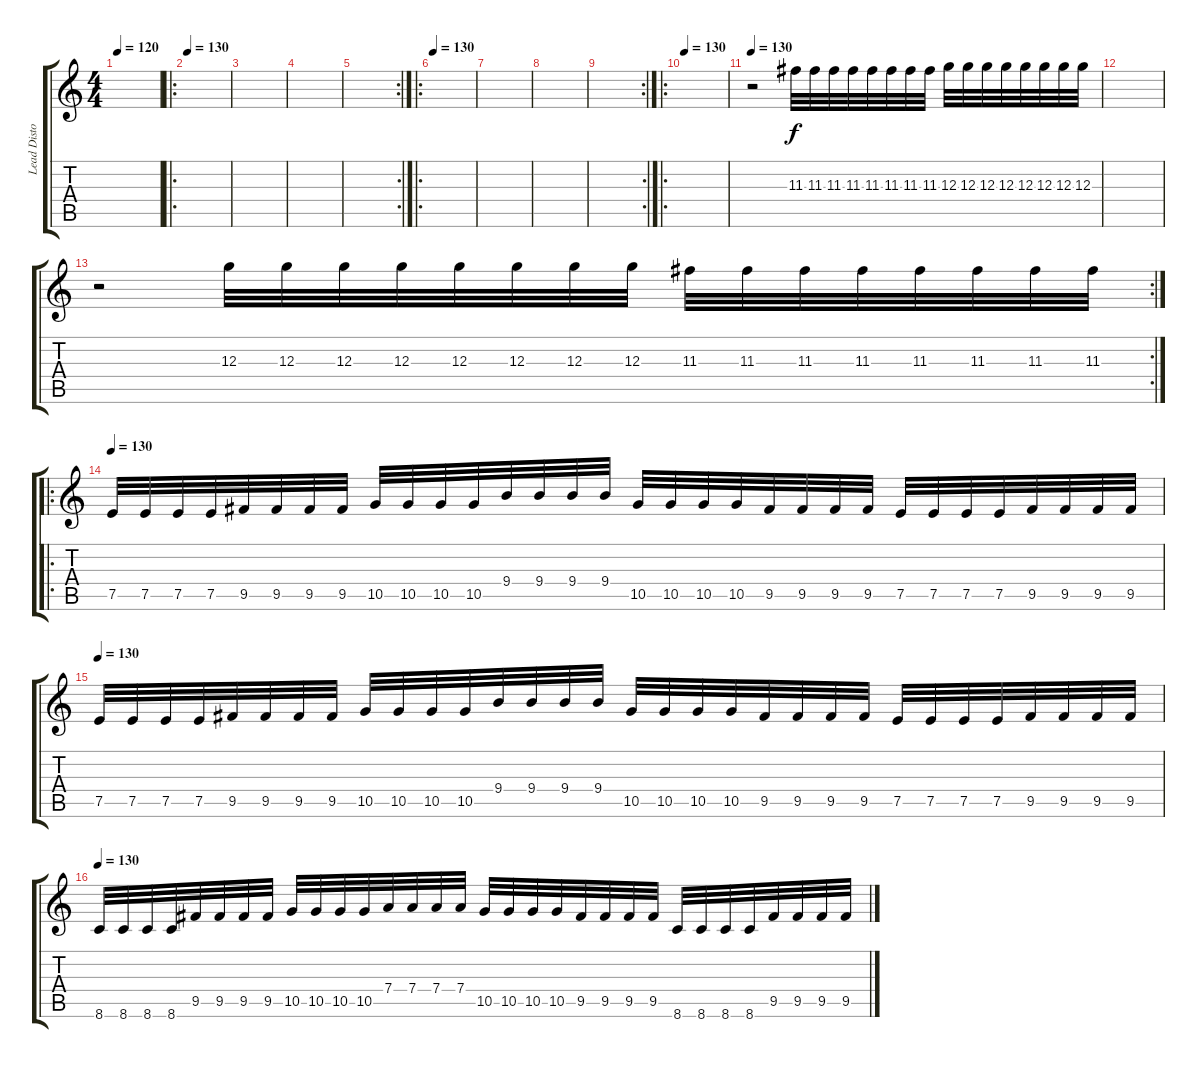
\track ("Lead Distortion Guitar" "Lead Disto") {instrument distortionguitar}
\staff {score tabs}
\tuning (E4 B3 G3 D3 A2 E2) {hide}
\ts (4 4)
\tempo 120
\clef g2
\ks c
|
\ro
\tempo 130
|
|
|
\rc 2
|
\ro
\tempo 130
|
|
|
\rc 2
|
\ro
\tempo 130
|
\tempo 130
r.2 11.3.32 11.3.32 11.3.32 11.3.32 11.3.32 11.3.32 11.3.32 11.3.32 12.3.32 12.3.32 12.3.32 12.3.32 12.3.32 12.3.32 12.3.32 12.3.32 |
|
\rc 2
r.2 12.3.32 12.3.32 12.3.32 12.3.32 12.3.32 12.3.32 12.3.32 12.3.32 11.3.32 11.3.32 11.3.32 11.3.32 11.3.32 11.3.32 11.3.32 11.3.32 |
\ro
\tempo 130
7.5.32 7.5.32 7.5.32 7.5.32 9.5.32 9.5.32 9.5.32 9.5.32 10.5.32 10.5.32 10.5.32 10.5.32 9.4.32 9.4.32 9.4.32 9.4.32 10.5.32 10.5.32 10.5.32 10.5.32 9.5.32 9.5.32 9.5.32 9.5.32 7.5.32 7.5.32 7.5.32 7.5.32 9.5.32 9.5.32 9.5.32 9.5.32 |
\tempo 130
7.5.32 7.5.32 7.5.32 7.5.32 9.5.32 9.5.32 9.5.32 9.5.32 10.5.32 10.5.32 10.5.32 10.5.32 9.4.32 9.4.32 9.4.32 9.4.32 10.5.32 10.5.32 10.5.32 10.5.32 9.5.32 9.5.32 9.5.32 9.5.32 7.5.32 7.5.32 7.5.32 7.5.32 9.5.32 9.5.32 9.5.32 9.5.32 |
\tempo 130
8.6.32 8.6.32 8.6.32 8.6.32 9.5.32 9.5.32 9.5.32 9.5.32 10.5.32 10.5.32 10.5.32 10.5.32 7.4.32 7.4.32 7.4.32 7.4.32 10.5.32 10.5.32 10.5.32 10.5.32 9.5.32 9.5.32 9.5.32 9.5.32 8.6.32 8.6.32 8.6.32 8.6.32 9.5.32 9.5.32 9.5.32 9.5.32
